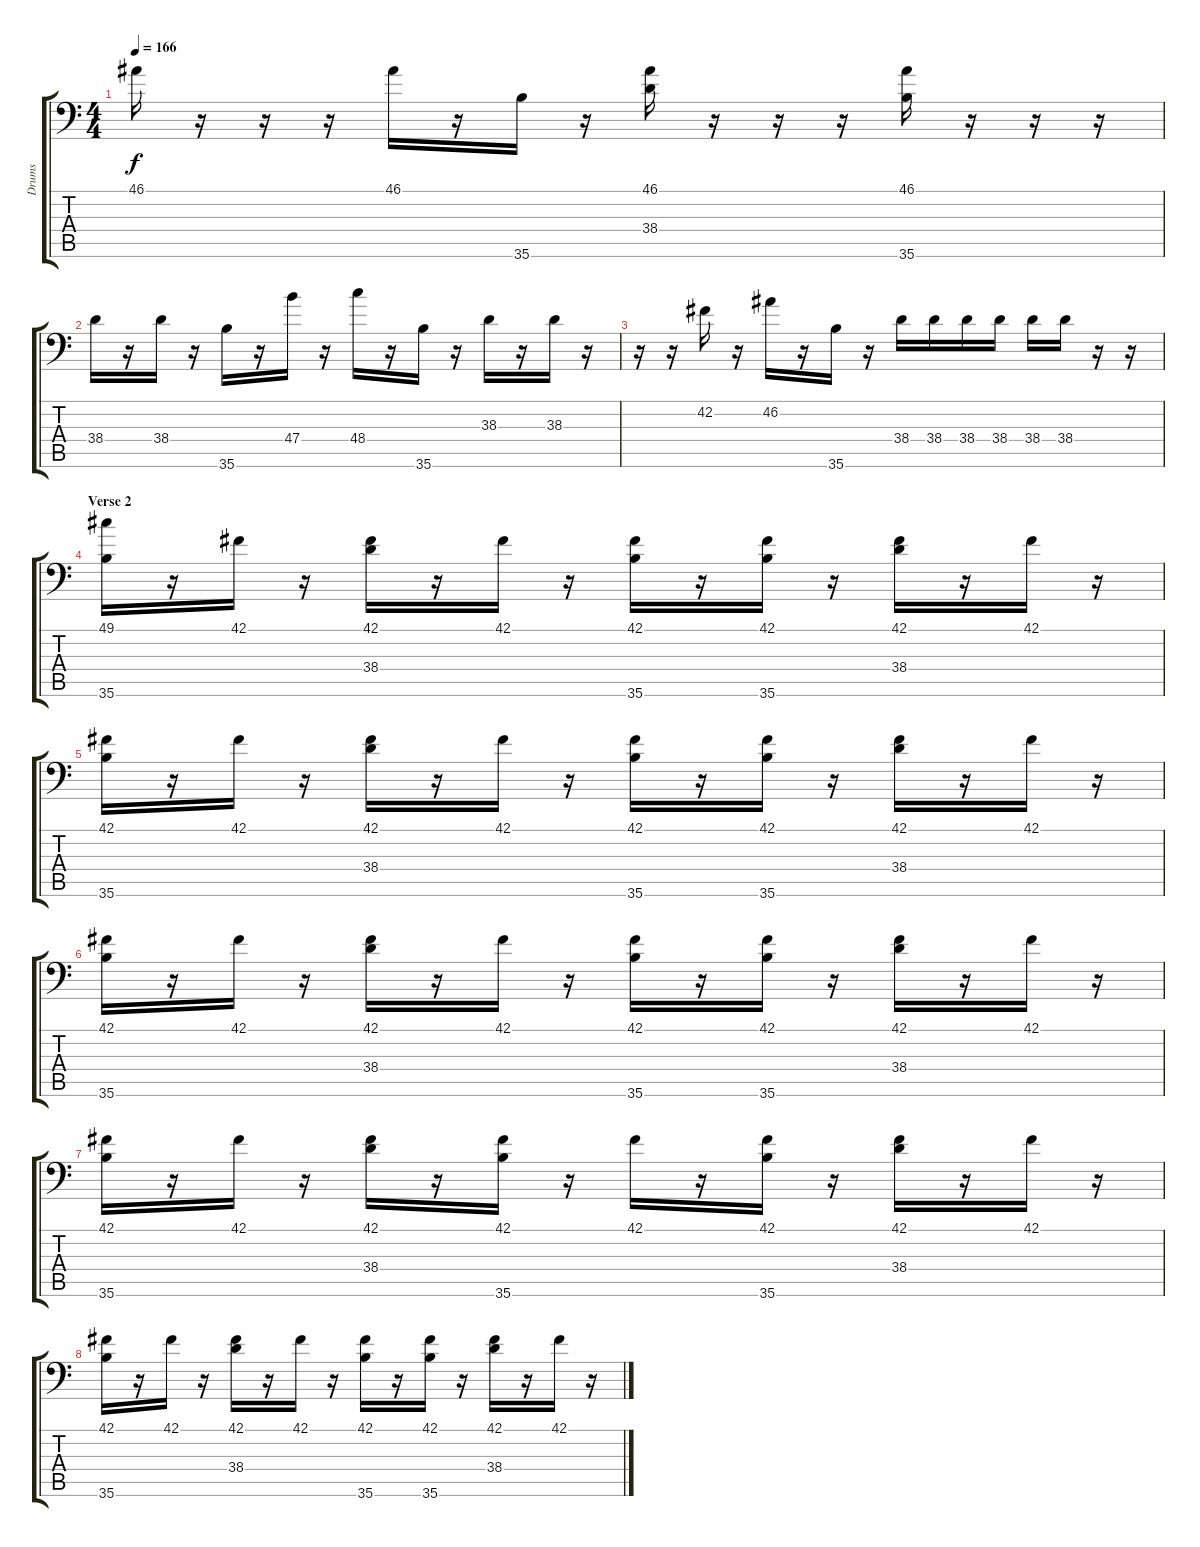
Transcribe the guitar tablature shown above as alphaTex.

\track ("Drums" "Drums") {instrument acousticgrandpiano}
\staff {score tabs}
\tuning (C-1 C-1 C-1 C-1 C-1 C-1) {hide}
\ts (4 4)
\tempo 166
\clef f4
\ks c
46.1.16{dy f} r.16 r.16 r.16 46.1.16 r.16 35.6.16 r.16 (46.1 38.4).16 r.16 r.16 r.16 (46.1 35.6).16 r.16 r.16 r.16 |
38.4.16 r.16 38.4.16 r.16 35.6.16 r.16 47.4.16 r.16 48.4.16 r.16 35.6.16 r.16 38.3.16 r.16 38.3.16 r.16 |
r.16 r.16 42.2.16 r.16 46.2.16 r.16 35.6.16 r.16 38.4.16 38.4.16 38.4.16 38.4.16 38.4.16 38.4.16 r.16 r.16 |
\section ("" "Verse 2")
(49.1 35.6).16 r.16 42.1.16 r.16 (42.1 38.4).16 r.16 42.1.16 r.16 (42.1 35.6).16 r.16 (42.1 35.6).16 r.16 (42.1 38.4).16 r.16 42.1.16 r.16 |
(42.1 35.6).16 r.16 42.1.16 r.16 (42.1 38.4).16 r.16 42.1.16 r.16 (42.1 35.6).16 r.16 (42.1 35.6).16 r.16 (42.1 38.4).16 r.16 42.1.16 r.16 |
(42.1 35.6).16 r.16 42.1.16 r.16 (42.1 38.4).16 r.16 42.1.16 r.16 (42.1 35.6).16 r.16 (42.1 35.6).16 r.16 (42.1 38.4).16 r.16 42.1.16 r.16 |
(42.1 35.6).16 r.16 42.1.16 r.16 (42.1 38.4).16 r.16 (42.1 35.6).16 r.16 42.1.16 r.16 (42.1 35.6).16 r.16 (42.1 38.4).16 r.16 42.1.16 r.16 |
(42.1 35.6).16 r.16 42.1.16 r.16 (42.1 38.4).16 r.16 42.1.16 r.16 (42.1 35.6).16 r.16 (42.1 35.6).16 r.16 (42.1 38.4).16 r.16 42.1.16 r.16
